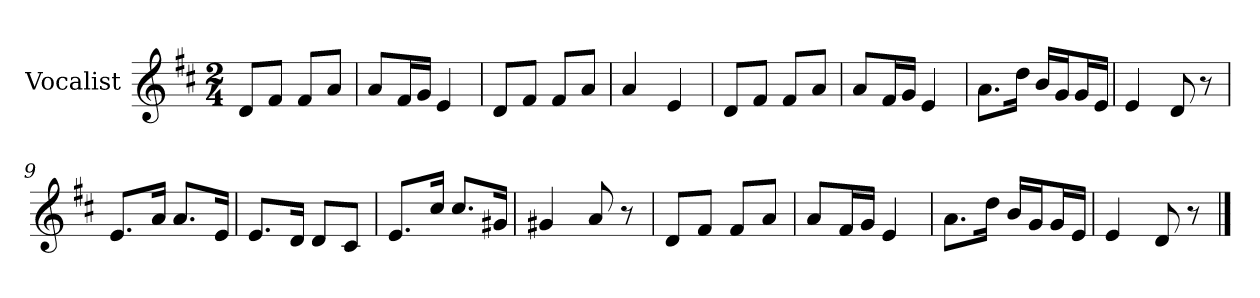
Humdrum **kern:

**kern
*part1
*staff1
*I"Vocalist
*k[f#c#]
*D:
*M2/4
=1
8dL
8f#J
8f#L
8aJ
=2
8aL
16f#L
16gJJ
4e
=3
8dL
8f#J
8f#L
8aJ
=4
4a
4e
=5
8dL
8f#J
8f#L
8aJ
=6
8aL
16f#L
16gJJ
4e
=7
8.aL
16ddJk
16bLL
16gJ
16gL
16eJJ
=8
4e
8d
8r
=9
8.eL
16aJk
8.aL
16eJk
=10
8.eL
16dJk
8dL
8c#J
=11
8.eL
16cc#Jk
8.cc#L
16g#XJk
=12
4g#X
8a
8r
=13
8dL
8f#J
8f#L
8aJ
=14
8aL
16f#L
16gJJ
4e
=15
8.aL
16ddJk
16bLL
16gJ
16gL
16eJJ
=16
4e
8d
8r
==
*-
